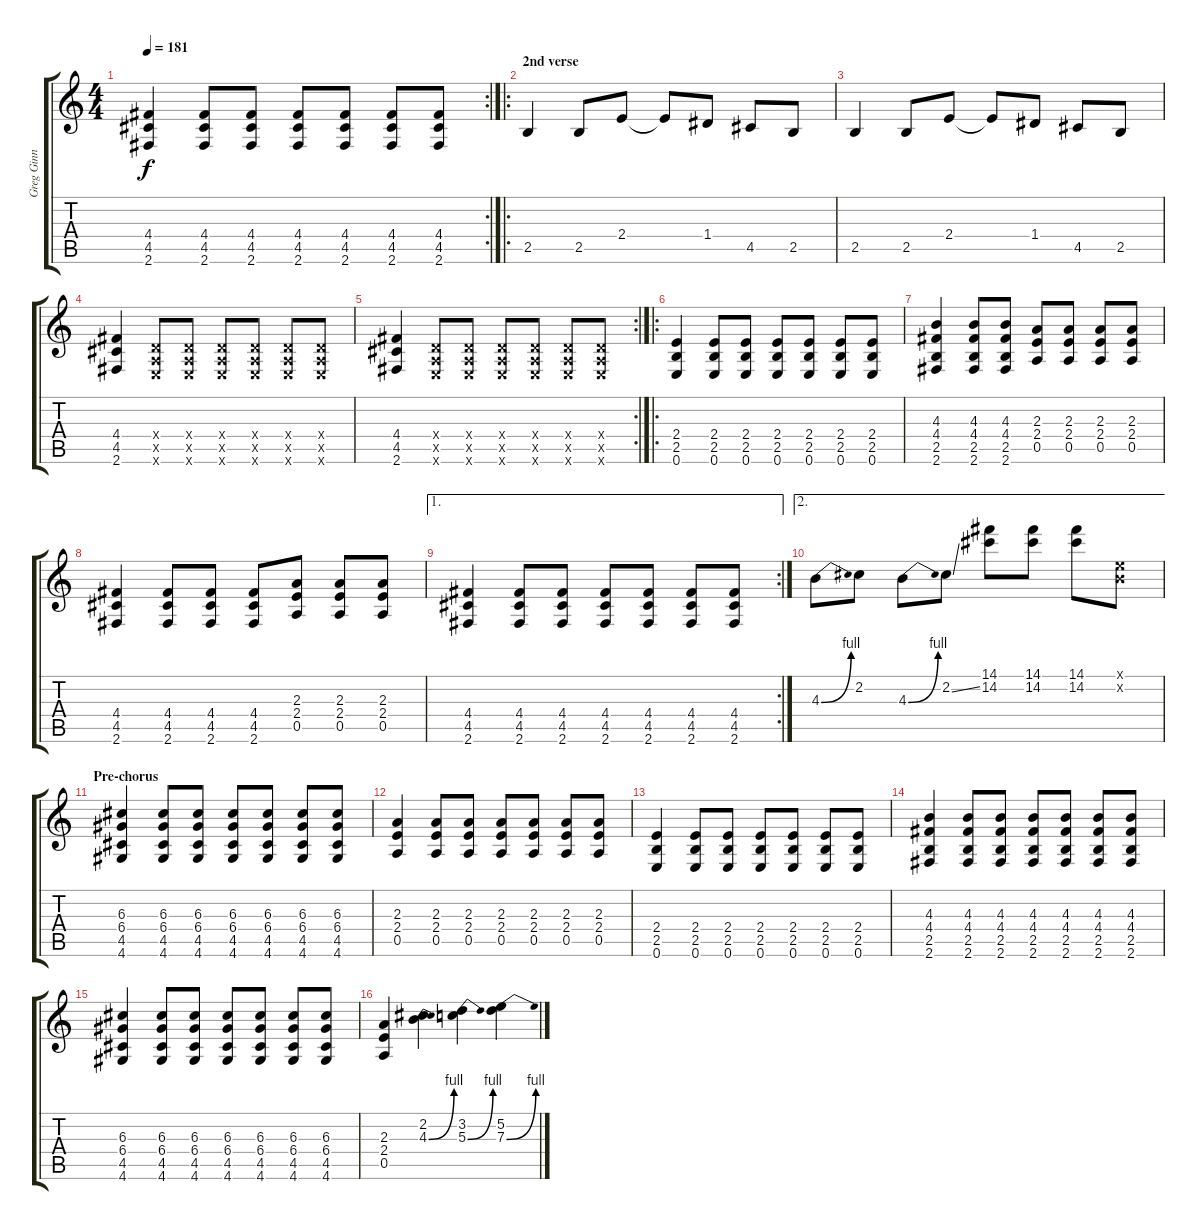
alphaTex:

\track ("Greg Ginn - Guitar" "Greg Ginn ") {instrument distortionguitar}
\staff {score tabs}
\tuning (E4 B3 G3 D3 A2 E2) {hide}
\rc 2
\ts (4 4)
\tempo 181
\clef g2
\ks c
(4.4 4.5 2.6).4{dy f} (4.4 4.5 2.6).8 (4.4 4.5 2.6).8 (4.4 4.5 2.6).8 (4.4 4.5 2.6).8 (4.4 4.5 2.6).8 (4.4 4.5 2.6).8 |
\ro
\section ("" "2nd verse")
2.5.4 2.5.8 2.4.8 2.4{t}.8 1.4.8 4.5.8 2.5.8 |
2.5.4 2.5.8 2.4.8 2.4{t}.8 1.4.8 4.5.8 2.5.8 |
(4.4 4.5 2.6).4 (0.4{x} 0.5{x} 0.6{x}).8 (0.4{x} 0.5{x} 0.6{x}).8 (0.4{x} 0.5{x} 0.6{x}).8 (0.4{x} 0.5{x} 0.6{x}).8 (0.4{x} 0.5{x} 0.6{x}).8 (0.4{x} 0.5{x} 0.6{x}).8 |
\rc 2
(4.4 4.5 2.6).4 (0.4{x} 0.5{x} 0.6{x}).8 (0.4{x} 0.5{x} 0.6{x}).8 (0.4{x} 0.5{x} 0.6{x}).8 (0.4{x} 0.5{x} 0.6{x}).8 (0.4{x} 0.5{x} 0.6{x}).8 (0.4{x} 0.5{x} 0.6{x}).8 |
\ro
(2.4 2.5 0.6).4 (2.4 2.5 0.6).8 (2.4 2.5 0.6).8 (2.4 2.5 0.6).8 (2.4 2.5 0.6).8 (2.4 2.5 0.6).8 (2.4 2.5 0.6).8 |
(4.3 4.4 2.5 2.6).4 (4.3 4.4 2.5 2.6).8 (4.3 4.4 2.5 2.6).8 (2.3 2.4 0.5).8 (2.3 2.4 0.5).8 (2.3 2.4 0.5).8 (2.3 2.4 0.5).8 |
(4.4 4.5 2.6).4 (4.4 4.5 2.6).8 (4.4 4.5 2.6).8 (4.4 4.5 2.6).8 (2.3 2.4 0.5).8 (2.3 2.4 0.5).8 (2.3 2.4 0.5).8 |
\ae 1
\rc 2
(4.4 4.5 2.6).4 (4.4 4.5 2.6).8 (4.4 4.5 2.6).8 (4.4 4.5 2.6).8 (4.4 4.5 2.6).8 (4.4 4.5 2.6).8 (4.4 4.5 2.6).8 |
\ae 2
4.3{be (bend 0 0 60 4)}.8 2.2.8 4.3{be (bend 0 0 60 4)}.8 2.2{ss}.8 (14.1 14.2).8 (14.1 14.2).8 (14.1 14.2).8 (0.1{x} 0.2{x}).8 |
\section ("" "Pre-chorus")
(6.3 6.4 4.5 4.6).4 (6.3 6.4 4.5 4.6).8 (6.3 6.4 4.5 4.6).8 (6.3 6.4 4.5 4.6).8 (6.3 6.4 4.5 4.6).8 (6.3 6.4 4.5 4.6).8 (6.3 6.4 4.5 4.6).8 |
(2.3 2.4 0.5).4 (2.3 2.4 0.5).8 (2.3 2.4 0.5).8 (2.3 2.4 0.5).8 (2.3 2.4 0.5).8 (2.3 2.4 0.5).8 (2.3 2.4 0.5).8 |
(2.4 2.5 0.6).4 (2.4 2.5 0.6).8 (2.4 2.5 0.6).8 (2.4 2.5 0.6).8 (2.4 2.5 0.6).8 (2.4 2.5 0.6).8 (2.4 2.5 0.6).8 |
(4.3 4.4 2.5 2.6).4 (4.3 4.4 2.5 2.6).8 (4.3 4.4 2.5 2.6).8 (4.3 4.4 2.5 2.6).8 (4.3 4.4 2.5 2.6).8 (4.3 4.4 2.5 2.6).8 (4.3 4.4 2.5 2.6).8 |
(6.3 6.4 4.5 4.6).4 (6.3 6.4 4.5 4.6).8 (6.3 6.4 4.5 4.6).8 (6.3 6.4 4.5 4.6).8 (6.3 6.4 4.5 4.6).8 (6.3 6.4 4.5 4.6).8 (6.3 6.4 4.5 4.6).8 |
(2.3 2.4 0.5).4 (2.2 4.3{be (bend 0 0 60 4)}).4 (3.2 5.3{be (bend 0 0 60 4)}).4 (5.2 7.3{be (bend 0 0 60 4)}).4
